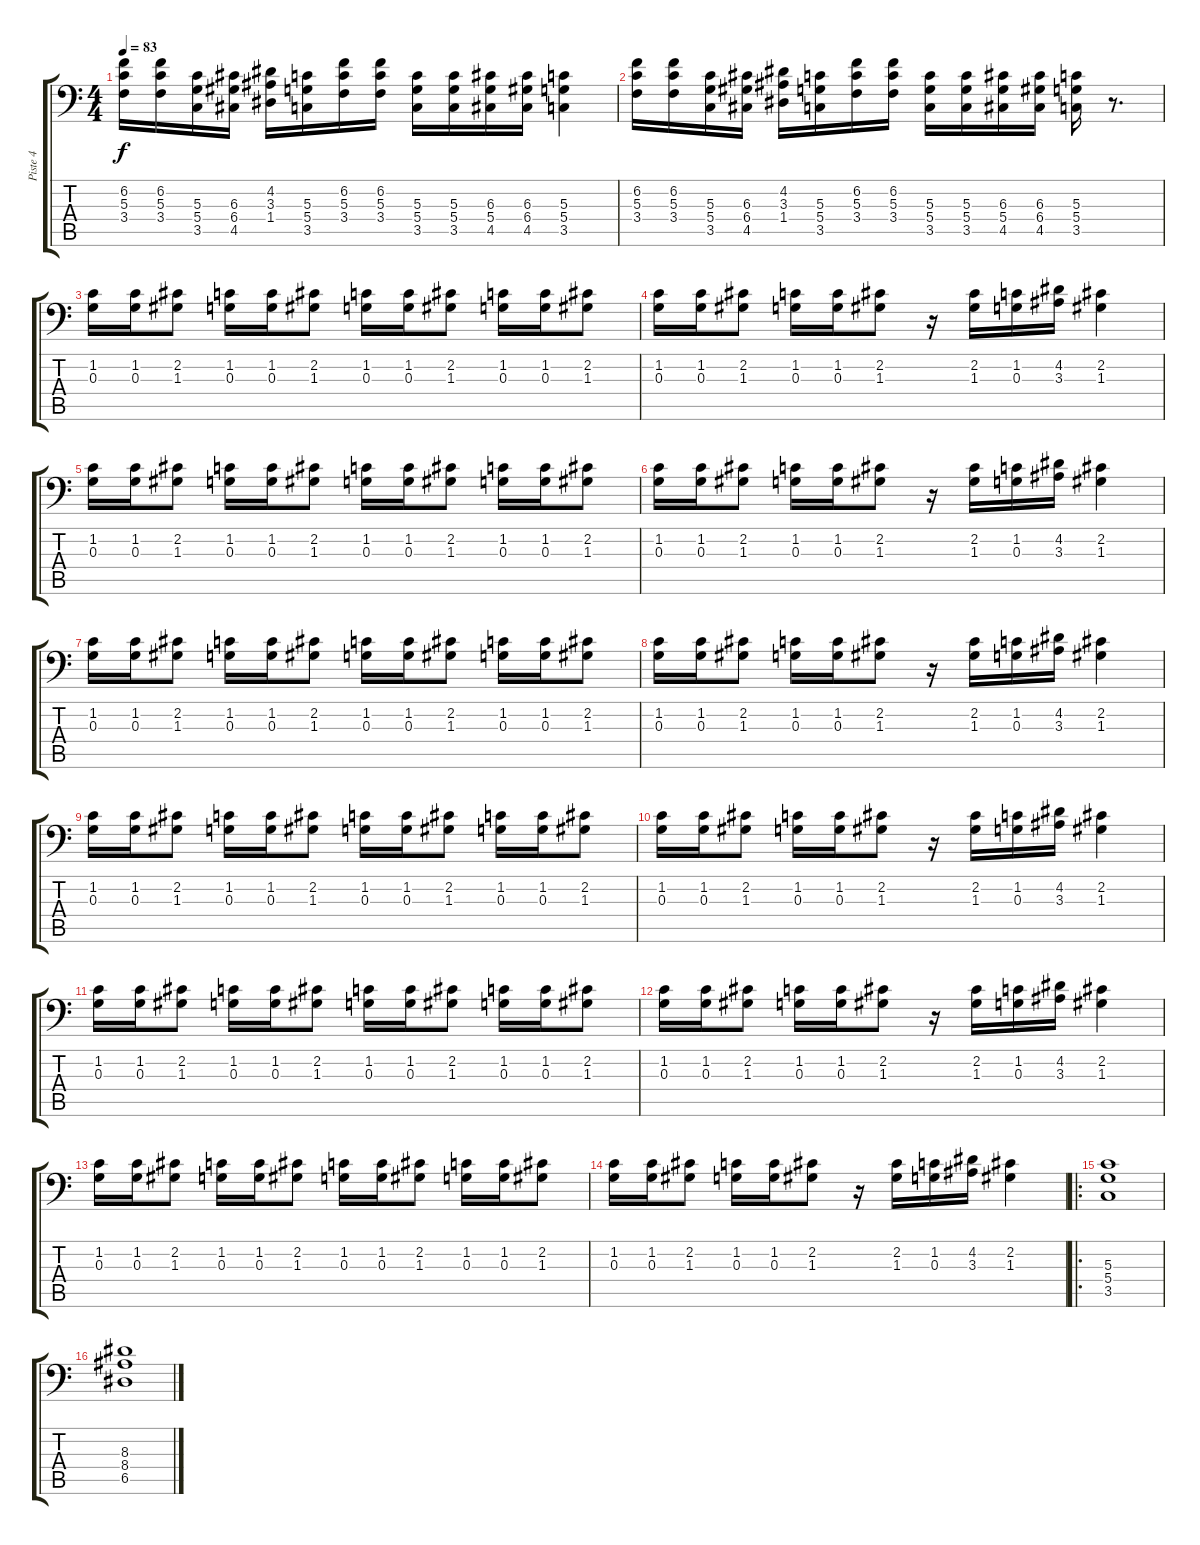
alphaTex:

\track ("Piste 4" "Piste 4") {instrument distortionguitar}
\staff {score tabs}
\tuning (E3 B2 G2 D2 A1 E1) {hide}
\ts (4 4)
\tempo 83
\clef f4
\ks c
(6.2 5.3 3.4).16{dy f} (6.2 5.3 3.4).16 (5.3 5.4 3.5).16 (6.3 6.4 4.5).16 (4.2 3.3 1.4).16 (5.3 5.4 3.5).16 (6.2 5.3 3.4).16 (6.2 5.3 3.4).16 (5.3 5.4 3.5).16 (5.3 5.4 3.5).16 (6.3 5.4 4.5).16 (6.3 6.4 4.5).16 (5.3 5.4 3.5).4 |
(6.2 5.3 3.4).16 (6.2 5.3 3.4).16 (5.3 5.4 3.5).16 (6.3 6.4 4.5).16 (4.2 3.3 1.4).16 (5.3 5.4 3.5).16 (6.2 5.3 3.4).16 (6.2 5.3 3.4).16 (5.3 5.4 3.5).16 (5.3 5.4 3.5).16 (6.3 5.4 4.5).16 (6.3 6.4 4.5).16 (5.3 5.4 3.5).16 r.8{d} |
(1.2 0.3).16 (1.2 0.3).16 (2.2 1.3).8 (1.2 0.3).16 (1.2 0.3).16 (2.2 1.3).8 (1.2 0.3).16 (1.2 0.3).16 (2.2 1.3).8 (1.2 0.3).16 (1.2 0.3).16 (2.2 1.3).8 |
(1.2 0.3).16 (1.2 0.3).16 (2.2 1.3).8 (1.2 0.3).16 (1.2 0.3).16 (2.2 1.3).8 r.16 (2.2 1.3).16 (1.2 0.3).16 (4.2 3.3).16 (2.2 1.3).4 |
(1.2 0.3).16 (1.2 0.3).16 (2.2 1.3).8 (1.2 0.3).16 (1.2 0.3).16 (2.2 1.3).8 (1.2 0.3).16 (1.2 0.3).16 (2.2 1.3).8 (1.2 0.3).16 (1.2 0.3).16 (2.2 1.3).8 |
(1.2 0.3).16 (1.2 0.3).16 (2.2 1.3).8 (1.2 0.3).16 (1.2 0.3).16 (2.2 1.3).8 r.16 (2.2 1.3).16 (1.2 0.3).16 (4.2 3.3).16 (2.2 1.3).4 |
(1.2 0.3).16 (1.2 0.3).16 (2.2 1.3).8 (1.2 0.3).16 (1.2 0.3).16 (2.2 1.3).8 (1.2 0.3).16 (1.2 0.3).16 (2.2 1.3).8 (1.2 0.3).16 (1.2 0.3).16 (2.2 1.3).8 |
(1.2 0.3).16 (1.2 0.3).16 (2.2 1.3).8 (1.2 0.3).16 (1.2 0.3).16 (2.2 1.3).8 r.16 (2.2 1.3).16 (1.2 0.3).16 (4.2 3.3).16 (2.2 1.3).4 |
(1.2 0.3).16 (1.2 0.3).16 (2.2 1.3).8 (1.2 0.3).16 (1.2 0.3).16 (2.2 1.3).8 (1.2 0.3).16 (1.2 0.3).16 (2.2 1.3).8 (1.2 0.3).16 (1.2 0.3).16 (2.2 1.3).8 |
(1.2 0.3).16 (1.2 0.3).16 (2.2 1.3).8 (1.2 0.3).16 (1.2 0.3).16 (2.2 1.3).8 r.16 (2.2 1.3).16 (1.2 0.3).16 (4.2 3.3).16 (2.2 1.3).4 |
(1.2 0.3).16 (1.2 0.3).16 (2.2 1.3).8 (1.2 0.3).16 (1.2 0.3).16 (2.2 1.3).8 (1.2 0.3).16 (1.2 0.3).16 (2.2 1.3).8 (1.2 0.3).16 (1.2 0.3).16 (2.2 1.3).8 |
(1.2 0.3).16 (1.2 0.3).16 (2.2 1.3).8 (1.2 0.3).16 (1.2 0.3).16 (2.2 1.3).8 r.16 (2.2 1.3).16 (1.2 0.3).16 (4.2 3.3).16 (2.2 1.3).4 |
(1.2 0.3).16 (1.2 0.3).16 (2.2 1.3).8 (1.2 0.3).16 (1.2 0.3).16 (2.2 1.3).8 (1.2 0.3).16 (1.2 0.3).16 (2.2 1.3).8 (1.2 0.3).16 (1.2 0.3).16 (2.2 1.3).8 |
(1.2 0.3).16 (1.2 0.3).16 (2.2 1.3).8 (1.2 0.3).16 (1.2 0.3).16 (2.2 1.3).8 r.16 (2.2 1.3).16 (1.2 0.3).16 (4.2 3.3).16 (2.2 1.3).4 |
\ro
(5.3 5.4 3.5).1 |
(8.3 8.4 6.5).1
